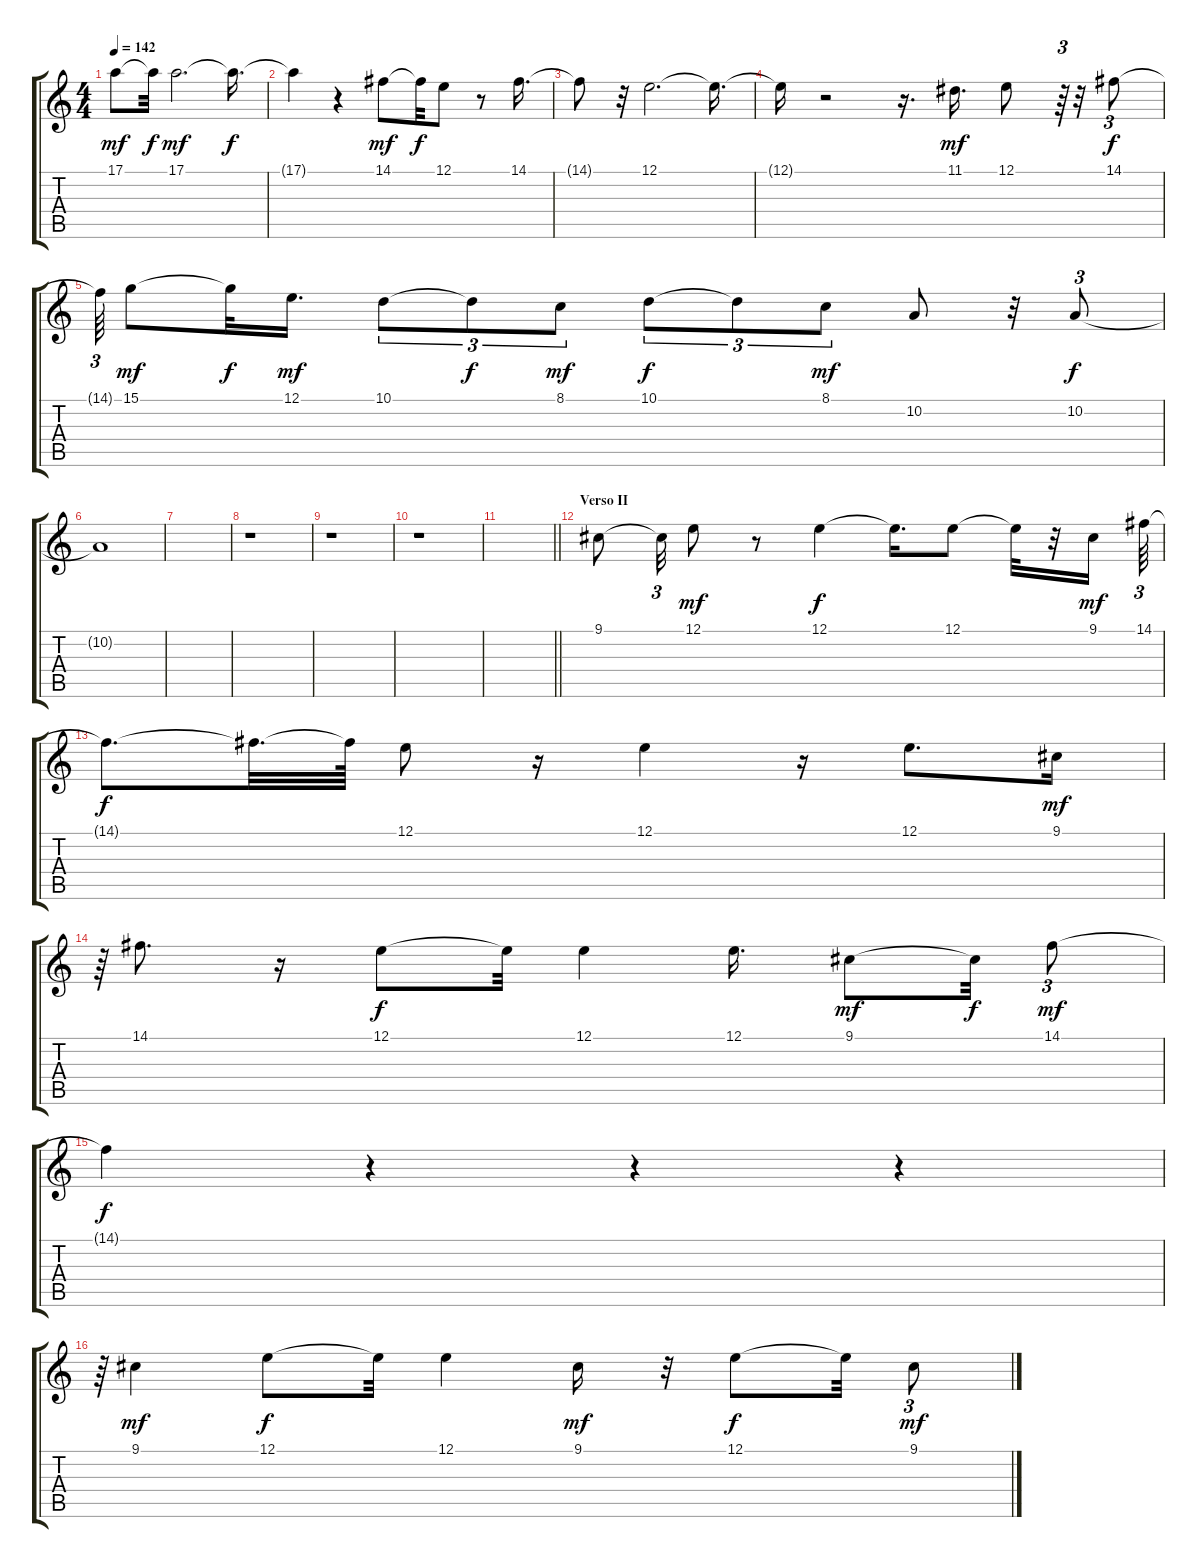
\track "" {instrument lead3calliope}
\staff {score tabs}
\tuning (E4 B3 G3 D3 A2 E2) {hide}
\ts (4 4)
\tempo 142
\clef g2
\ks c
17.1.8{dy mf} 17.1{t}.32{dy f} 17.1.2{d dy mf} 17.1{t}.16{d dy f} |
17.1{t}.4 r.4 14.1.8{dy mf} 14.1{t}.32{dy f} 12.1.8 r.8 14.1.16{d} |
14.1{t}.8 r.32 12.1.2{d} 12.1{t}.16{d} |
12.1{t}.16 r.2 r.16{d} 11.1.16{d dy mf} 12.1.8 r.64{tu (3 2)} r.32 14.1.8{tu (3 2) dy f} |
14.1{t}.64{tu (3 2)} 15.1.8{dy mf} 15.1{t}.32{dy f} 12.1.16{d dy mf} 10.1.8{tu (3 2)} 10.1{t}.8{tu (3 2) dy f} 8.1.8{tu (3 2) dy mf} 10.1.8{tu (3 2) dy f} 10.1{t}.8{tu (3 2)} 8.1.8{tu (3 2) dy mf} 10.2.8 r.32 10.2.8{tu (3 2) dy f} |
10.2{t}.1 |
|
r.1 |
r.1 |
r.1 |
\barLineRight lightlight
|
\section ("" "Verso II")
9.1.8 9.1{t}.32{tu (3 2)} 12.1.8{dy mf} r.8 12.1.4{dy f} 12.1{t}.16{d} 12.1.8 12.1{t}.32 r.32 9.1.16{dy mf} 14.1.64{tu (3 2)} |
14.1{t}.8{d dy f} 14.1{t}.32{d} 14.1{t}.64 12.1.8 r.16 12.1.4 r.16 12.1.8{d} 9.1.16{dy mf} |
r.64{tu (3 2)} 14.1.8{d} r.16 12.1.8{dy f} 12.1{t}.32 12.1.4 12.1.16{d} 9.1.8{dy mf} 9.1{t}.32{dy f} 14.1.8{tu (3 2) dy mf} |
14.1{t}.4{dy f} r.4 r.4 r.4 |
r.64{tu (3 2)} 9.1.4{dy mf} 12.1.8{dy f} 12.1{t}.32 12.1.4 9.1.16{dy mf} r.32 12.1.8{dy f} 12.1{t}.32 9.1.8{tu (3 2) dy mf}
